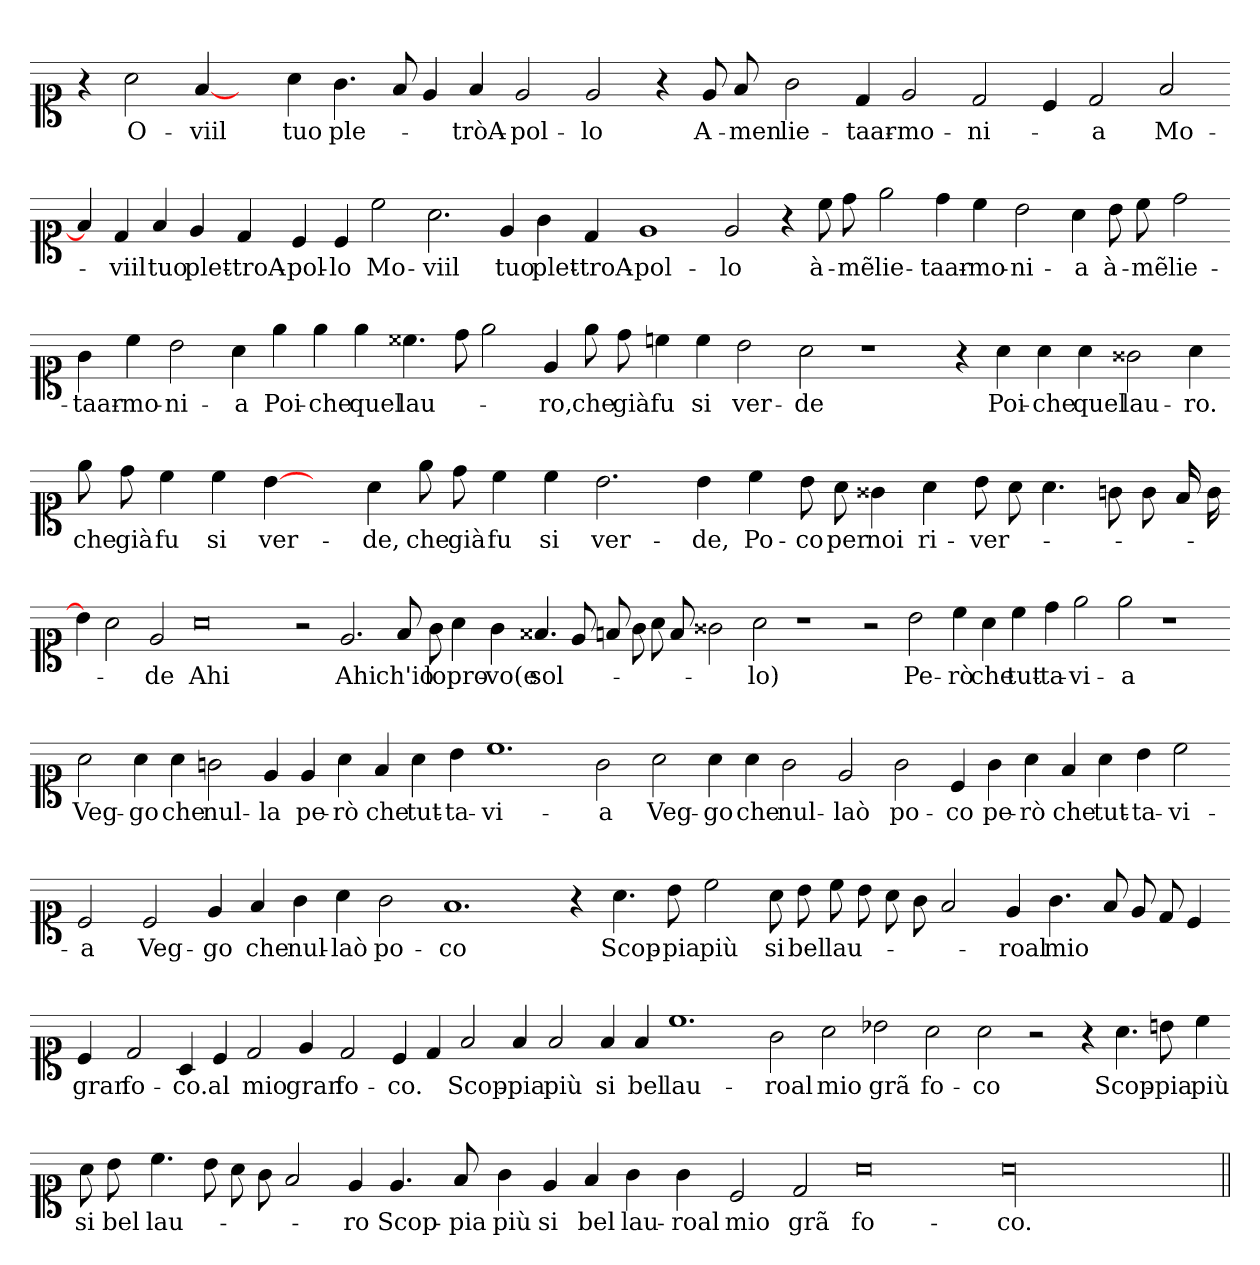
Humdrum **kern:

**kern	**text
*part1	*part1
*staff1	*staff1
*clefC1	*
*k[]	*
=	=
4r	.
2a	O-
[4f	viil
4ryy	.
4a	tuo
4.g	ple-
8f	.
4e	.
4f	tròA-
2e	pol-
2e	lo
4r	.
8e	A-
8f	men
2g	lie-
4d	taar-
2e	mo-
2d	ni-
4c	.
2d	a
2f	Mo-
=-	=-
4f]	.
4d	viil
4f	tuo
4e	plet-
4d	troA-
4c	pol-
4c	lo
2cc	Mo-
2.a	viil
4e	tuo
4g	plet-
4d	troA-
1e	pol-
2e	lo
4r	.
8cc	à-
8dd	mẽ
2ee	lie-
4dd	taar-
4cc	mo-
2b	ni-
4a	a
8b	à-
8cc	mẽ
2dd	lie-
=-	=-
4g	taar-
4cc	mo-
2b	ni-
4a	a
4ee	Poi-
4ee	che
4ee	quel
4.cc##X	lau-
8dd	.
2ee	.
4e	ro,
8ee	che
8dd	già
4cc	fu
4cc	si
2b	ver-
2a	de
1r	.
4r	.
4a	Poi-
4a	che
4a	quel
2g##X	lau-
4a	ro.
=-	=-
8ee	che
8dd	già
4cc	fu
4cc	si
[4b	ver-
4ryy	.
4a	de,
8ee	che
8dd	già
4cc	fu
4cc	si
2.b	ver-
4b	de,
4cc	Po-
8b	co
8a	per
4g##X	noi
4a	ri-
8b	ver-
8a	.
4.a	.
8g	.
8g	.
16f	.
16g	.
=-	=-
4b]	.
2a	.
2e	de
0a	Ahi
2r	.
2.e	Ahi
8f	ch'io
8g	lo
4a	pro-
4g	vo(e
4.f##X	sol-
8e	.
8f	.
8g	.
8a	.
8f	.
2g##X	.
2a	lo)
1r	.
2r	.
2b	Pe-
4cc	rò
4a	che
4cc	tut-
4dd	ta-
2ee	vi-
2ee	a
1r	.
=-	=-
2a	Veg-
4a	go
4a	che
2g	nul-
4e	la
4e	pe-
4a	rò
4f	che
4a	tut-
4b	ta-
1.cc	vi-
2g	a
2a	Veg-
4a	go
4a	che
2g	nul-
2e	laò
2g	po-
4c	co
4g	pe-
4a	rò
4f	che
4a	tut-
4b	ta-
2cc	vi-
=-	=-
2c	a
2c	Veg-
4e	go
4f	che
4g	nul-
4a	laò
2g	po-
1.f	co
4r	.
4.a	Scop-
8b	pia
2cc	più
8a	si
8b	bel
8cc	lau-
8b	.
8a	.
8g\	.
2f	.
4e	roal
4.g	mio
8f	.
8e	.
8d	.
4c	.
=-	=-
4c	gran
2d	fo-
4A	co.
4c	al
2d	mio
4e	gran
2d	fo-
4c	co.
4d	.
2f	Scop-
4f	pia
2f	più
4f	si
4f	bel
1.cc	lau-
2g	roal
2a	mio
2b-X	grã
2a	fo-
2a	co
2r	.
4r	.
4.a	Scop-
8b	pia
4cc	più
=-	=-
8a	si
8b	bel
4.cc	lau-
8b	.
8a	.
8g\	.
2f	.
4e	ro
4.e	Scop-
8f	pia
4g	più
4e	si
4f	bel
4g	lau-
4g	roal
2c	mio
2d	grã
0a	fo-
00a	co.
=||	=||
*-	*-
